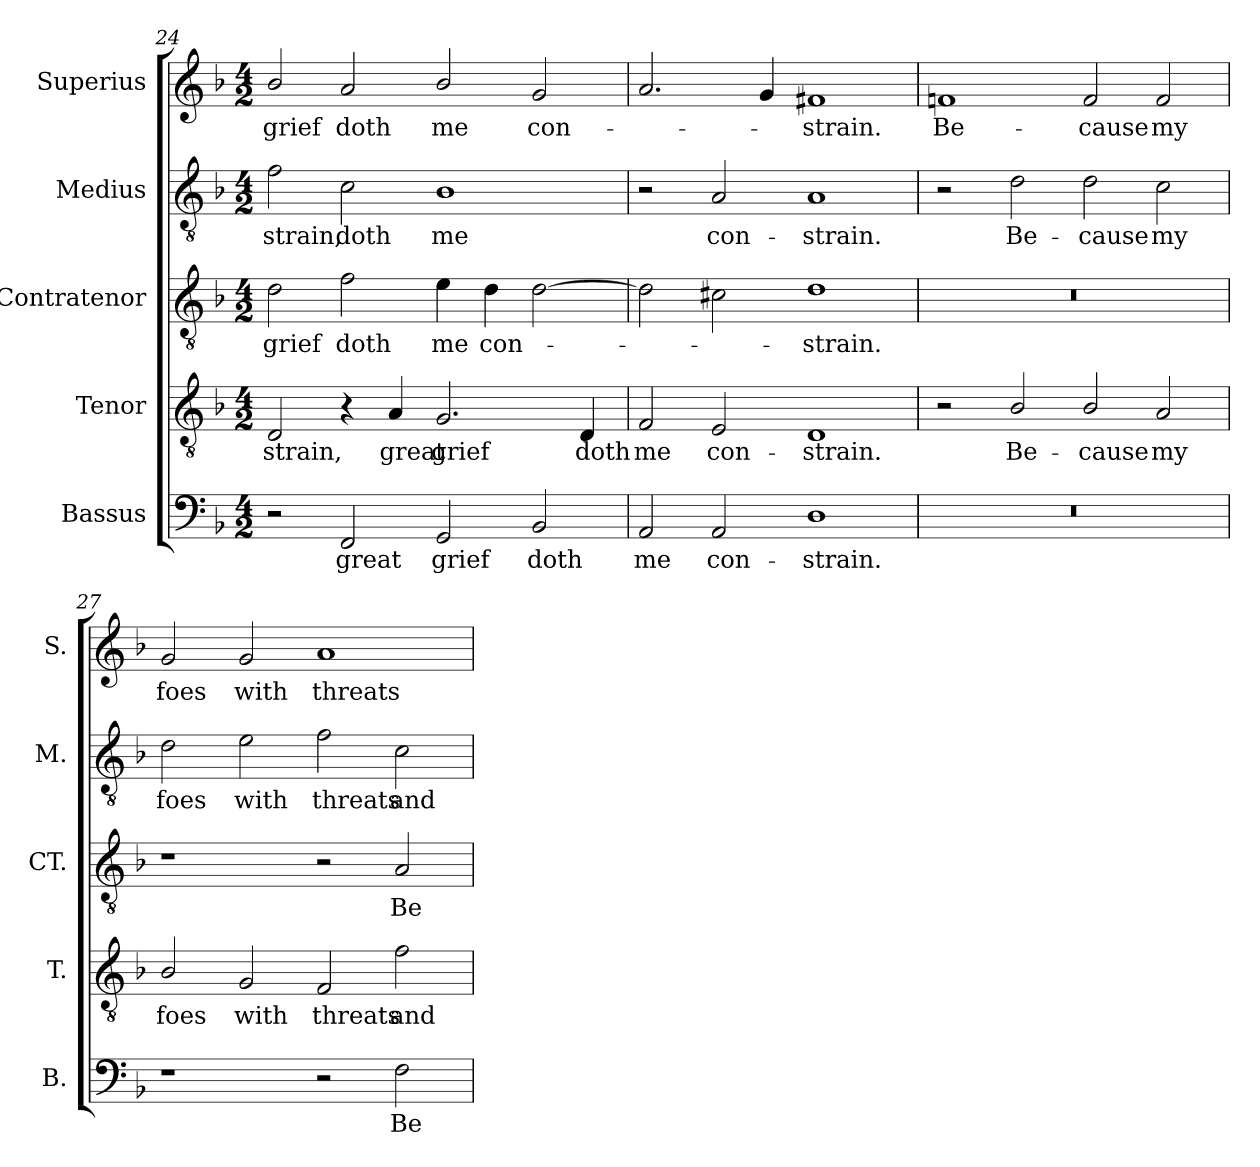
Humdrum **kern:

**kern	**text	**kern	**text	**kern	**text	**kern	**text	**kern	**text
*part5	*part5	*part4	*part4	*part3	*part3	*part2	*part2	*part1	*part1
*staff5	*staff5	*staff4	*staff4	*staff3	*staff3	*staff2	*staff2	*staff1	*staff1
*I"Bassus	*	*I"Tenor	*	*I"Contratenor	*	*I"Medius	*	*I"Superius	*
*I'B.	*	*I'T.	*	*I'CT.	*	*I'M.	*	*I'S.	*
*clefF4	*	*clefGv2	*	*clefGv2	*	*clefGv2	*	*clefG2	*
*	*	*ITrd7c12	*	*ITrd7c12	*	*ITrd7c12	*	*	*
*k[b-]	*	*k[b-]	*	*k[b-]	*	*k[b-]	*	*k[b-]	*
*F:	*	*F:	*	*F:	*	*F:	*	*F:	*
*M4/2	*	*M4/2	*	*M4/2	*	*M4/2	*	*M4/2	*
=24	=24	=24	=24	=24	=24	=24	=24	=24	=24
!	!	!	!LO:LY:b:color=#000000	!	!	!	!	!	!
!	!	!	!	!	!LO:LY:b:color=#000000	!	!	!	!
!	!	!	!	!	!	!	!LO:LY:b:color=#000000	!	!
!	!	!	!	!	!	!	!	!	!LO:LY:b:color=#000000
2r	.	2DDi/	-strain,	2Di\	grief	2Fi\	-strain,	2b-i/	grief
!	!LO:LY:b:color=#000000	!	!	!	!	!	!	!	!
!	!	!	!	!	!LO:LY:b:color=#000000	!	!	!	!
!	!	!	!	!	!	!	!LO:LY:b:color=#000000	!	!
!	!	!	!	!	!	!	!	!	!LO:LY:b:color=#000000
2FFi/	great	4r	.	2Fi\	doth	2Ci\	doth	2ai/	doth
!	!	!	!LO:LY:b:color=#000000	!	!	!	!	!	!
.	.	4AAi/	great	.	.	.	.	.	.
!	!LO:LY:b:color=#000000	!	!	!	!	!	!	!	!
!	!	!	!LO:LY:b:color=#000000	!	!	!	!	!	!
!	!	!	!	!	!LO:LY:b:color=#000000	!	!	!	!
!	!	!	!	!	!	!	!LO:LY:b:color=#000000	!	!
!	!	!	!	!	!	!	!	!	!LO:LY:b:color=#000000
2GGi/	grief	2.GGi/	grief	4Ei\	me	1BB-i	me	2b-i/	me
!	!	!	!	!	!LO:LY:b:color=#000000	!	!	!	!
.	.	.	.	4Di\	con-	.	.	.	.
!	!LO:LY:b:color=#000000	!	!	!	!	!	!	!	!
!	!	!	!	!	!	!	!	!	!LO:LY:b:color=#000000
2BB-i/	doth	.	.	[2Di\	.	.	.	2gi/	con-
!	!	!	!LO:LY:b:color=#000000	!	!	!	!	!	!
.	.	4DDi/	doth	.	.	.	.	.	.
=25	=25	=25	=25	=25	=25	=25	=25	=25	=25
!	!LO:LY:b:color=#000000	!	!	!	!	!	!	!	!
!	!	!	!LO:LY:b:color=#000000	!	!	!	!	!	!
2AAi/	me	2FFi/	me	2Di\]	.	2r	.	2.ai/	.
!	!LO:LY:b:color=#000000	!	!	!	!	!	!	!	!
!	!	!	!LO:LY:b:color=#000000	!	!	!	!	!	!
!	!	!	!	!	!	!	!LO:LY:b:color=#000000	!	!
2AAi/	con-	2EEi/	con-	2C#Xi\	.	2AAi/	con-	.	.
.	.	.	.	.	.	.	.	4gi/	.
!	!LO:LY:b:color=#000000	!	!	!	!	!	!	!	!
!	!	!	!LO:LY:b:color=#000000	!	!	!	!	!	!
!	!	!	!	!	!LO:LY:b:color=#000000	!	!	!	!
!	!	!	!	!	!	!	!LO:LY:b:color=#000000	!	!
!	!	!	!	!	!	!	!	!	!LO:LY:b:color=#000000
1Di	-strain.	1DDi	-strain.	1Di	-strain.	1AAi	-strain.	1f#Xi	-strain.
!!LO:PB:g=z
=26	=26	=26	=26	=26	=26	=26	=26	=26	=26
!LO:N:vis=1	!	!	!	!LO:N:vis=1	!	!	!	!	!
!	!	!	!	!	!	!	!	!	!LO:LY:b:color=#000000
0r	.	2r	.	0r	.	2r	.	1fni	Be-
!	!	!	!LO:LY:b:color=#000000	!	!	!	!	!	!
!	!	!	!	!	!	!	!LO:LY:b:color=#000000	!	!
.	.	2BB-i/	Be-	.	.	2Di\	Be-	.	.
!	!	!	!LO:LY:b:color=#000000	!	!	!	!	!	!
!	!	!	!	!	!	!	!LO:LY:b:color=#000000	!	!
!	!	!	!	!	!	!	!	!	!LO:LY:b:color=#000000
.	.	2BB-i/	-cause	.	.	2Di\	-cause	2fi/	-cause
!	!	!	!LO:LY:b:color=#000000	!	!	!	!	!	!
!	!	!	!	!	!	!	!LO:LY:b:color=#000000	!	!
!	!	!	!	!	!	!	!	!	!LO:LY:b:color=#000000
.	.	2AAi/	my	.	.	2Ci\	my	2fi/	my
=27	=27	=27	=27	=27	=27	=27	=27	=27	=27
!	!	!	!LO:LY:b:color=#000000	!	!	!	!	!	!
!	!	!	!	!	!	!	!LO:LY:b:color=#000000	!	!
!	!	!	!	!	!	!	!	!	!LO:LY:b:color=#000000
1r	.	2BB-i/	foes	1r	.	2Di\	foes	2gi/	foes
!	!	!	!LO:LY:b:color=#000000	!	!	!	!	!	!
!	!	!	!	!	!	!	!LO:LY:b:color=#000000	!	!
!	!	!	!	!	!	!	!	!	!LO:LY:b:color=#000000
.	.	2GGi/	with	.	.	2Ei\	with	2gi/	with
!	!	!	!LO:LY:b:color=#000000	!	!	!	!	!	!
!	!	!	!	!	!	!	!LO:LY:b:color=#000000	!	!
!	!	!	!	!	!	!	!	!	!LO:LY:b:color=#000000
2r	.	2FFi/	threats	2r	.	2Fi\	threats	1ai	threats
!	!LO:LY:b:color=#000000	!	!	!	!	!	!	!	!
!	!	!	!LO:LY:b:color=#000000	!	!	!	!	!	!
!	!	!	!	!	!LO:LY:b:color=#000000	!	!	!	!
!	!	!	!	!	!	!	!LO:LY:b:color=#000000	!	!
2Fi\	Be-	2Fi\	and	2AAi/	Be-	2Ci\	and	.	.
=	=	=	=	=	=	=	=	=	=
*-	*-	*-	*-	*-	*-	*-	*-	*-	*-
